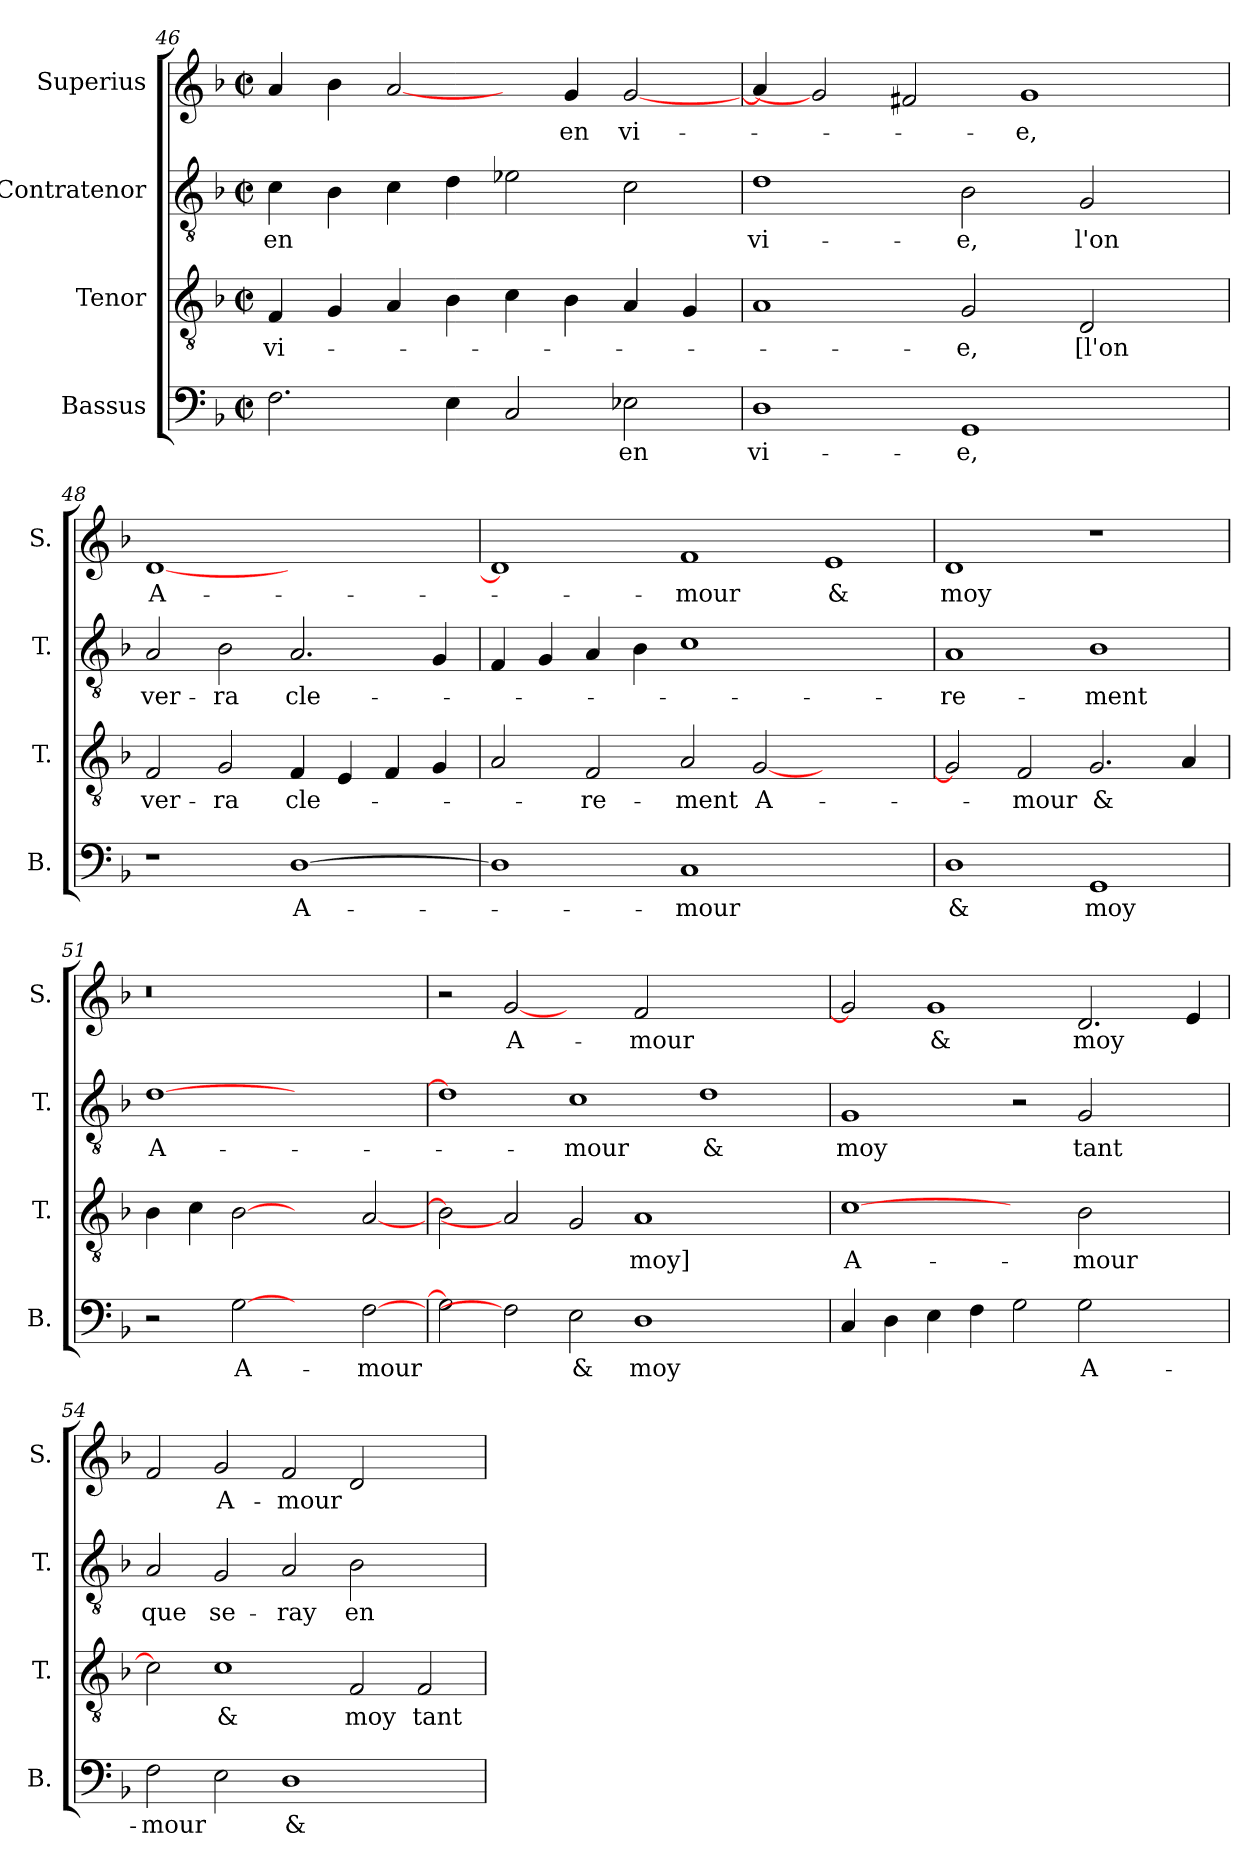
**kern	**text	**kern	**text	**kern	**text	**kern	**text
*part4	*part4	*part3	*part3	*part2	*part2	*part1	*part1
*staff4	*staff4	*staff3	*staff3	*staff2	*staff2	*staff1	*staff1
*I"Bassus	*	*I"Tenor	*	*I"Contratenor	*	*I"Superius	*
*I'B.	*	*I'T.	*	*I'T.	*	*I'S.	*
*clefF4	*	*clefGv2	*	*clefGv2	*	*clefG2	*
*	*	*ITrd7c12	*	*ITrd7c12	*	*	*
*k[b-]	*	*k[b-]	*	*k[b-]	*	*k[b-]	*
*F:	*	*F:	*	*F:	*	*F:	*
*M2/2	*	*M2/2	*	*M2/2	*	*M2/2	*
*met(c|)	*	*met(c|)	*	*met(c|)	*	*met(c|)	*
=46	=46	=46	=46	=46	=46	=46	=46
2.F\	.	4FF/	vi-	4C\	en	4a/	.
.	.	4GG/	.	4BB-\	.	4b-\	.
.	.	4AA/	.	4C\	.	[2a/	.
4E\	.	4BB-\	.	4D\	.	.	.
2C/	.	4C\	.	2E-X\	.	4ryy	.
.	.	4BB-\	.	.	.	4g/	en
2E-X\	en	4AA/	.	2C\	.	[2g/	vi-
.	.	4GG/	.	.	.	.	.
=47	=47	=47	=47	=47	=47	=47	=47
1D\	vi-	1AA/	.	1D\	vi-	4a/]	.
.	.	.	.	.	.	2g/]	.
.	.	.	.	.	.	2f#X/	.
1GG/	-e,	2GG/	-e,	2BB-\	-e,	.	.
.	.	.	.	.	.	1g/	-e,
.	.	2DD/	[l'on	2GG/	l'on	.	.
4ryy	.	4ryy	.	4ryy	.	.	.
=48	=48	=48	=48	=48	=48	=48	=48
1r	.	2FF/	ver-	2AA/	ver-	[1d/	A-
.	.	2GG/	-ra	2BB-\	-ra	.	.
[1D\	A-	4FF/	cle-	2.AA/	cle-	1ryy	.
.	.	4EE/	.	.	.	.	.
.	.	4FF/	.	.	.	.	.
.	.	4GG/	.	4GG/	.	.	.
=49	=49	=49	=49	=49	=49	=49	=49
1D\]	.	2AA/	.	4FF/	.	1d/]	.
.	.	.	.	4GG/	.	.	.
.	.	2FF/	-re-	4AA/	.	.	.
.	.	.	.	4BB-\	.	.	.
1C/	-mour	2AA/	-ment	1C\	.	1f/	-mour
.	.	[2GG/	A-	.	.	.	.
1ryy	.	1ryy	.	1ryy	.	1e/	&
!!LO:LB:g=z
=50	=50	=50	=50	=50	=50	=50	=50
1D\	&	2GG/]	.	1AA/	-re-	1d/	moy
.	.	2FF/	-mour	.	.	.	.
1GG/	moy	2.GG/	&	1BB-\	-ment	1r	.
.	.	4AA/	.	.	.	.	.
=51	=51	=51	=51	=51	=51	=51	=51
!	!	!	!	!	!	!LO:N:vis=0	!
2r	.	4BB-\	.	[1D\	A-	1r	.
.	.	4C\	.	.	.	.	.
[2G\	A-	[2BB-\	.	.	.	.	.
2ryy	.	2ryy	.	1ryy	.	1ryy	.
[2F\	-mour	[2AA/	.	.	.	.	.
=52	=52	=52	=52	=52	=52	=52	=52
2G\]	.	2BB-\]	.	1D\]	.	2r	.
2F\]	.	2AA/]	.	.	.	[2g/	A-
2E\	&	2GG/	.	1C\	-mour	2ryy	.
1D\	moy	1AA/	moy]	.	.	2f/	-mour
.	.	.	.	1D\	&	1ryy	.
2ryy	.	2ryy	.	.	.	.	.
=53	=53	=53	=53	=53	=53	=53	=53
4C/	.	[1C\	A-	1GG/	moy	2g/]	.
4D\	.	.	.	.	.	.	.
4E\	.	.	.	.	.	1g/	&
4F\	.	.	.	.	.	.	.
2G\	.	2ryy	.	2r	.	.	.
2G\	A-	2BB-\	-mour	2GG/	tant	2.d/	moy
2ryy	.	2ryy	.	2ryy	.	.	.
.	.	.	.	.	.	4e/	.
=54	=54	=54	=54	=54	=54	=54	=54
2F\	-mour	2C\]	.	2AA/	que	2f/	.
2E\	.	1C\	&	2GG/	se-	2g/	A-
1D\	&	.	.	2AA/	-ray	2f/	-mour
.	.	2FF/	moy	2BB-\	en	2d/	.
2ryy	.	2FF/	tant	2ryy	.	2ryy	.
=	=	=	=	=	=	=	=
*-	*-	*-	*-	*-	*-	*-	*-
